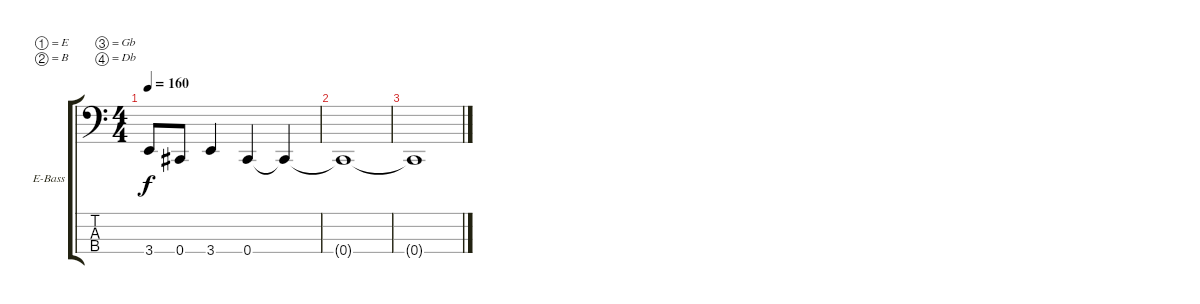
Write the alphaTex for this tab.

\bracketExtendMode groupsimilarinstruments
\firstSystemTrackNameOrientation horizontal
\otherSystemsTrackNameOrientation horizontal
\track ("Shawn Economaki" "E-Bass") {instrument electricbasspick}
\staff {score tabs}
\tuning (E2 B1 Gb1 Db1)
\ts (4 4)
\tempo 160
\clef f4
\ks c
3.4.8{dy f} 0.4.8 3.4.4 0.4.4 0.4{t}.4 |
0.4{t}.1 |
0.4{t}.1
